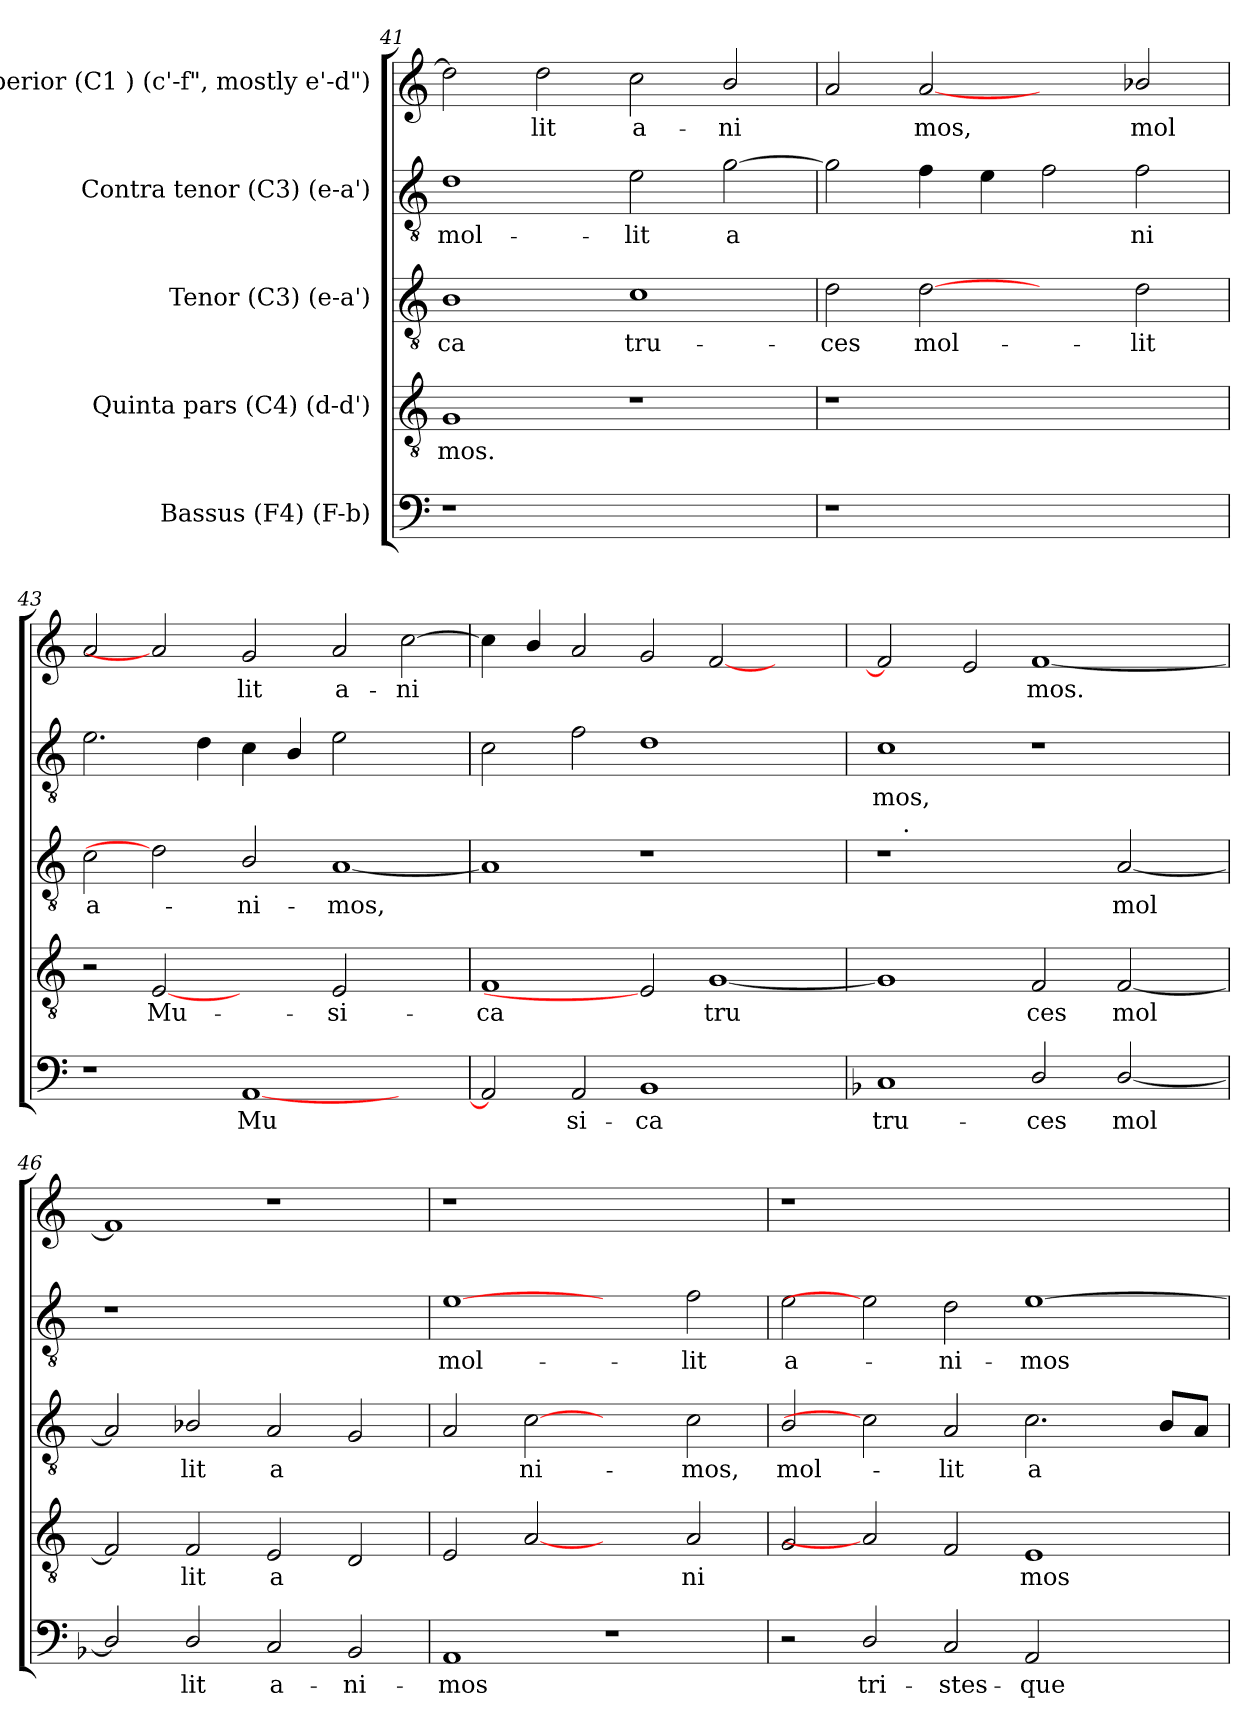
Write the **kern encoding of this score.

**kern	**text	**kern	**text	**kern	**text	**kern	**text	**kern	**text
*part5	*part5	*part4	*part4	*part3	*part3	*part2	*part2	*part1	*part1
*staff5	*staff5	*staff4	*staff4	*staff3	*staff3	*staff2	*staff2	*staff1	*staff1
*I"Bassus (F4)  (F-b)	*	*I"Quinta pars (C4)  (d-d')	*	*I"Tenor (C3)  (e-a')	*	*I"Contra tenor (C3)  (e-a')	*	*I"Superior (C1 )  (c'-f", mostly e'-d")	*
!!LO:LB:g=z
*clefF4	*	*clefGv2	*	*clefGv2	*	*clefGv2	*	*clefG2	*
*k[]	*	*k[]	*	*k[]	*	*k[]	*	*k[]	*
*C:	*	*C:	*	*C:	*	*C:	*	*C:	*
=41	=41	=41	=41	=41	=41	=41	=41	=41	=41
!	!	!	!LO:LY:b:cj	!	!LO:LY:b:cj	!	!LO:LY:b:cj	!	!LO:LY:b:cj
1r	.	1G	-mos.	1B	-ca	1d	mol-	2dd\]	--
!	!	!	!	!	!	!	!	!	!LO:LY:b:cj
.	.	.	.	.	.	.	.	2dd\	-lit
!	!	!	!	!	!LO:LY:b:cj	!	!LO:LY:b:cj	!	!LO:LY:b:cj
1ryy	.	1r	.	1c	tru-	2e\	-lit	2cc\	a-
!	!	!	!	!	!	!	!LO:LY:b:cj	!	!LO:LY:b:cj
.	.	.	.	.	.	[>2g\	a-	2b/	-ni-
=42	=42	=42	=42	=42	=42	=42	=42	=42	=42
!	!	!	!	!	!LO:LY:b:cj	!	!LO:LY:b:cj	!	!LO:LY:b:cj
1r	.	1r	.	2d\	-ces	2g\]	--	2a/	--
!	!	!	!	!	!LO:LY:b:cj	!	!LO:LY:b:cj	!	!LO:LY:b:cj
.	.	.	.	[2d	mol-	4f\	--	[2a	-mos,
!	!	!	!	!	!	!	!LO:LY:b:cj	!	!
.	.	.	.	.	.	4e\	--	.	.
!	!	!	!	!	!	!	!LO:LY:b:cj	!	!
1ryy	.	1ryy	.	2ryy	.	2f\	--	2ryy	.
!	!	!	!	!	!LO:LY:b:cj	!	!LO:LY:b:cj	!	!LO:LY:b:cj
.	.	.	.	2d\	-lit	2f\	-ni-	2b-X/	mol-
=43	=43	=43	=43	=43	=43	=43	=43	=43	=43
!	!	!	!	!	!LO:LY:b:cj	!	!LO:LY:b:cj	!	!LO:LY:b:cj
1r	.	2r	.	2c\	a-	2.e\	--	2a/	--
!	!	!	!LO:LY:b:cj	!	!	!	!	!	!
.	.	[2E	Mu-	2d]	.	.	.	2a]	.
!	!	!	!	!	!	!	!LO:LY:b:cj	!	!
.	.	.	.	.	.	4d\	--	.	.
!	!LO:LY:b:cj	!	!	!	!LO:LY:b:cj	!	!LO:LY:b:cj	!	!LO:LY:b:cj
[<1AA	Mu-	2ryy	.	2B/	-ni-	4c\	--	2g/	-lit
!	!	!	!	!	!	!	!LO:LY:b:cj	!	!
.	.	.	.	.	.	4B/	--	.	.
!	!	!	!LO:LY:b:cj	!	!LO:LY:b:cj	!	!LO:LY:b:cj	!	!LO:LY:b:cj
.	.	2E/	-si-	[<1A	-mos,	2e\	--	2a/	a-
!	!	!	!	!	!	!	!	!	!LO:LY:b:cj
2ryy	.	2ryy	.	.	.	2ryy	.	[>2cc\	-ni-
=44	=44	=44	=44	=44	=44	=44	=44	=44	=44
!	!LO:LY:b:cj	!	!LO:LY:b:cj	!	!LO:LY:b:cj	!	!LO:LY:b:cj	!	!LO:LY:b:cj
2AA/]	--	1F	-ca	1A]	.	2c\	--	4cc\]	--
!	!	!	!	!	!	!	!	!	!LO:LY:b:cj
.	.	.	.	.	.	.	.	4b/	--
!	!LO:LY:b:cj	!	!	!	!	!	!LO:LY:b:cj	!	!LO:LY:b:cj
2AA/	-si-	.	.	.	.	2f\	--	2a/	--
!	!LO:LY:b:cj	!	!	!	!	!	!LO:LY:b:cj	!	!LO:LY:b:cj
1BB	-ca	2E]	.	1r	.	1d	--	2g/	--
!	!	!	!LO:LY:b:cj	!	!	!	!	!	!LO:LY:b:cj
.	.	[<1G	tru-	.	.	.	.	[<2f/	--
2ryy	.	.	.	2ryy	.	2ryy	.	2ryy	.
!!LO:PB:g=z
=45	=45	=45	=45	=45	=45	=45	=45	=45	=45
*k[b-]	*	*	*	*	*	*	*	*	*
*F:	*	*	*	*	*	*	*	*	*
!	!LO:LY:b:cj	!	!LO:LY:b:cj	!	!	!	!LO:LY:b:cj	!	!LO:LY:b:cj
*	*	*	*	*^	*	*	*	*	*
1C	tru-	1G]	--	1r	16.ryy	.	1c	-mos,	2f/]	--
!	!	!	!	!	!LO:TX:a:t=.	!	!	!	!	!
.	.	.	.	.	1ryy	.	.	.	.	.
!	!	!	!	!	!	!	!	!	!	!LO:LY:b:cj
.	.	.	.	.	.	.	.	.	2e/	--
!	!LO:LY:b:cj	!	!LO:LY:b:cj	!	!	!	!	!	!	!LO:LY:b:cj
2D/	-ces	2F/	-ces	2ryy	.	.	1r	.	[<1f	-mos.
.	.	.	.	.	2ryy	.	.	.	.	.
!	!LO:LY:b:cj	!	!LO:LY:b:cj	!	!	!LO:LY:b:cj	!	!	!	!
[<2D/	mol-	[<2F/	mol-	[<2A/	.	mol-	.	.	.	.
.	.	.	.	.	4ryy	.	.	.	.	.
.	.	.	.	.	8ryy	.	.	.	.	.
.	.	.	.	.	32ryy	.	.	.	.	.
=46	=46	=46	=46	=46	=46	=46	=46	=46	=46	=46
!	!LO:LY:b:cj	!	!LO:LY:b:cj	!	!	!LO:LY:b:cj	!	!	!	!LO:LY:b:cj
*	*	*	*	*v	*v	*	*	*	*	*
2D/]	--	2F/]	--	2A/]	--	1r	.	1f]	.
!	!LO:LY:b:cj	!	!LO:LY:b:cj	!	!LO:LY:b:cj	!	!	!	!
2D/	-lit	2F/	-lit	2B-X/	-lit	.	.	.	.
!	!LO:LY:b:cj	!	!LO:LY:b:cj	!	!LO:LY:b:cj	!	!	!	!
2C/	a-	2E/	a-	2A/	a-	1ryy	.	1r	.
!	!LO:LY:b:cj	!	!LO:LY:b:cj	!	!LO:LY:b:cj	!	!	!	!
2BB-/	-ni-	2D/	--	2G/	--	.	.	.	.
=47	=47	=47	=47	=47	=47	=47	=47	=47	=47
!	!LO:LY:b:cj	!	!LO:LY:b:cj	!	!LO:LY:b:cj	!	!LO:LY:b:cj	!	!
1AA	-mos	2E/	--	2A/	--	[1e	mol-	1r	.
!	!	!	!LO:LY:b:cj	!	!LO:LY:b:cj	!	!	!	!
.	.	[2A	--	[2c	-ni-	.	.	.	.
1r	.	2ryy	.	2ryy	.	2ryy	.	1ryy	.
!	!	!	!LO:LY:b:cj	!	!LO:LY:b:cj	!	!LO:LY:b:cj	!	!
.	.	2A/	-ni-	2c\	-mos,	2f\	-lit	.	.
=48	=48	=48	=48	=48	=48	=48	=48	=48	=48
!	!	!	!LO:LY:b:cj	!	!LO:LY:b:cj	!	!LO:LY:b:cj	!	!
2r	.	2G/	--	2B/	mol-	2e\	a-	1r	.
!	!LO:LY:b:cj	!	!	!	!	!	!	!	!
2D/	tri-	2A]	.	2c]	.	2e]	.	.	.
!	!LO:LY:b:cj	!	!LO:LY:b:cj	!	!LO:LY:b:cj	!	!LO:LY:b:cj	!	!
2C/	-stes-	2F/	--	2A/	-lit	2d\	-ni-	1.ryy	.
!	!LO:LY:b:cj	!	!LO:LY:b:cj	!	!LO:LY:b:cj	!	!LO:LY:b:cj	!	!
2AA/	-que	1E	-mos	2.c\	a-	[>1e	-mos	.	.
2ryy	.	.	.	.	.	.	.	.	.
!	!	!	!	!	!LO:LY:b:cj	!	!	!	!
.	.	.	.	8B/L	--	.	.	.	.
!	!	!	!	!	!LO:LY:b:cj	!	!	!	!
.	.	.	.	8A/J	--	.	.	.	.
=	=	=	=	=	=	=	=	=	=
*-	*-	*-	*-	*-	*-	*-	*-	*-	*-
